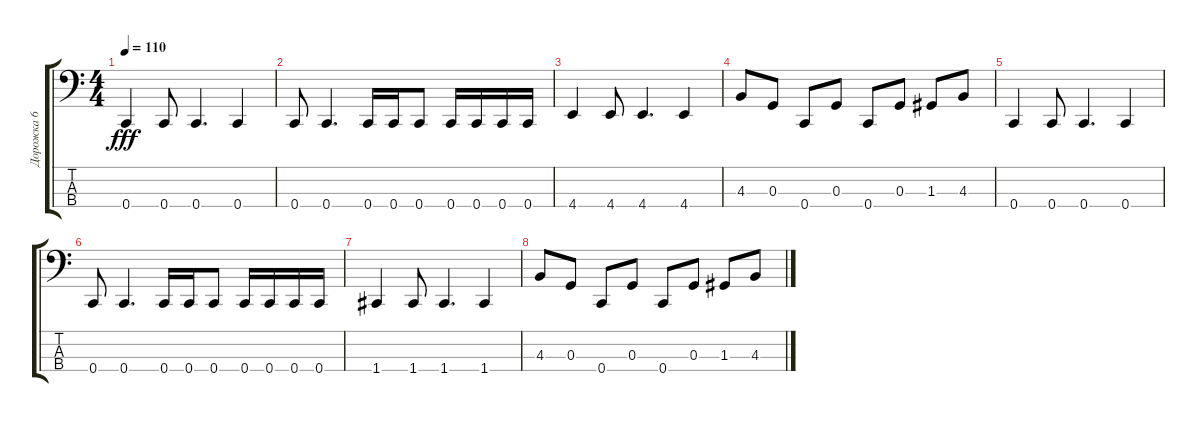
\track ("Дорожка 6" "Дорожка 6") {instrument electricbassfinger}
\staff {score tabs}
\tuning (F2 C2 G1 C1) {hide}
\ts (4 4)
\tempo 110
\clef f4
\ks c
0.4.4{dy fff} 0.4.8 0.4.4{d} 0.4.4 |
0.4.8 0.4.4{d} 0.4.16 0.4.16 0.4.8 0.4.16 0.4.16 0.4.16 0.4.16 |
4.4.4 4.4.8 4.4.4{d} 4.4.4 |
4.3.8 0.3.8 0.4.8 0.3.8 0.4.8 0.3.8 1.3.8 4.3.8 |
0.4.4 0.4.8 0.4.4{d} 0.4.4 |
0.4.8 0.4.4{d} 0.4.16 0.4.16 0.4.8 0.4.16 0.4.16 0.4.16 0.4.16 |
1.4.4 1.4.8 1.4.4{d} 1.4.4 |
4.3.8 0.3.8 0.4.8 0.3.8 0.4.8 0.3.8 1.3.8 4.3.8
